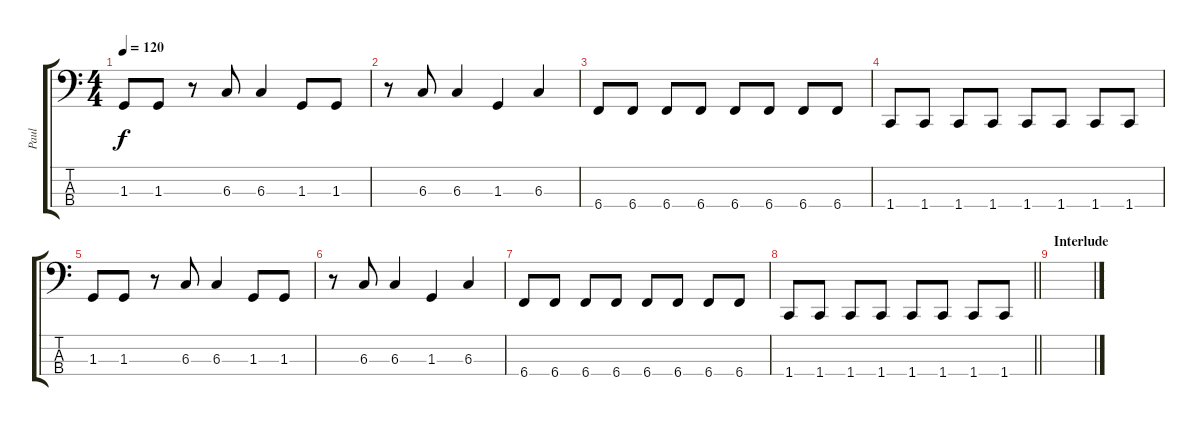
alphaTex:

\track ("Paul" "Paul") {instrument electricbasspick}
\staff {score tabs}
\tuning (E2 B1 Gb1 B0) {hide}
\ts (4 4)
\tempo 120
\clef f4
\ks c
1.3.8{dy f} 1.3.8 r.8 6.3.8 6.3.4 1.3.8 1.3.8 |
r.8 6.3.8 6.3.4 1.3.4 6.3.4 |
6.4.8 6.4.8 6.4.8 6.4.8 6.4.8 6.4.8 6.4.8 6.4.8 |
1.4.8 1.4.8 1.4.8 1.4.8 1.4.8 1.4.8 1.4.8 1.4.8 |
1.3.8 1.3.8 r.8 6.3.8 6.3.4 1.3.8 1.3.8 |
r.8 6.3.8 6.3.4 1.3.4 6.3.4 |
6.4.8 6.4.8 6.4.8 6.4.8 6.4.8 6.4.8 6.4.8 6.4.8 |
\barLineRight lightlight
1.4.8 1.4.8 1.4.8 1.4.8 1.4.8 1.4.8 1.4.8 1.4.8 |
\section ("" "Interlude")
